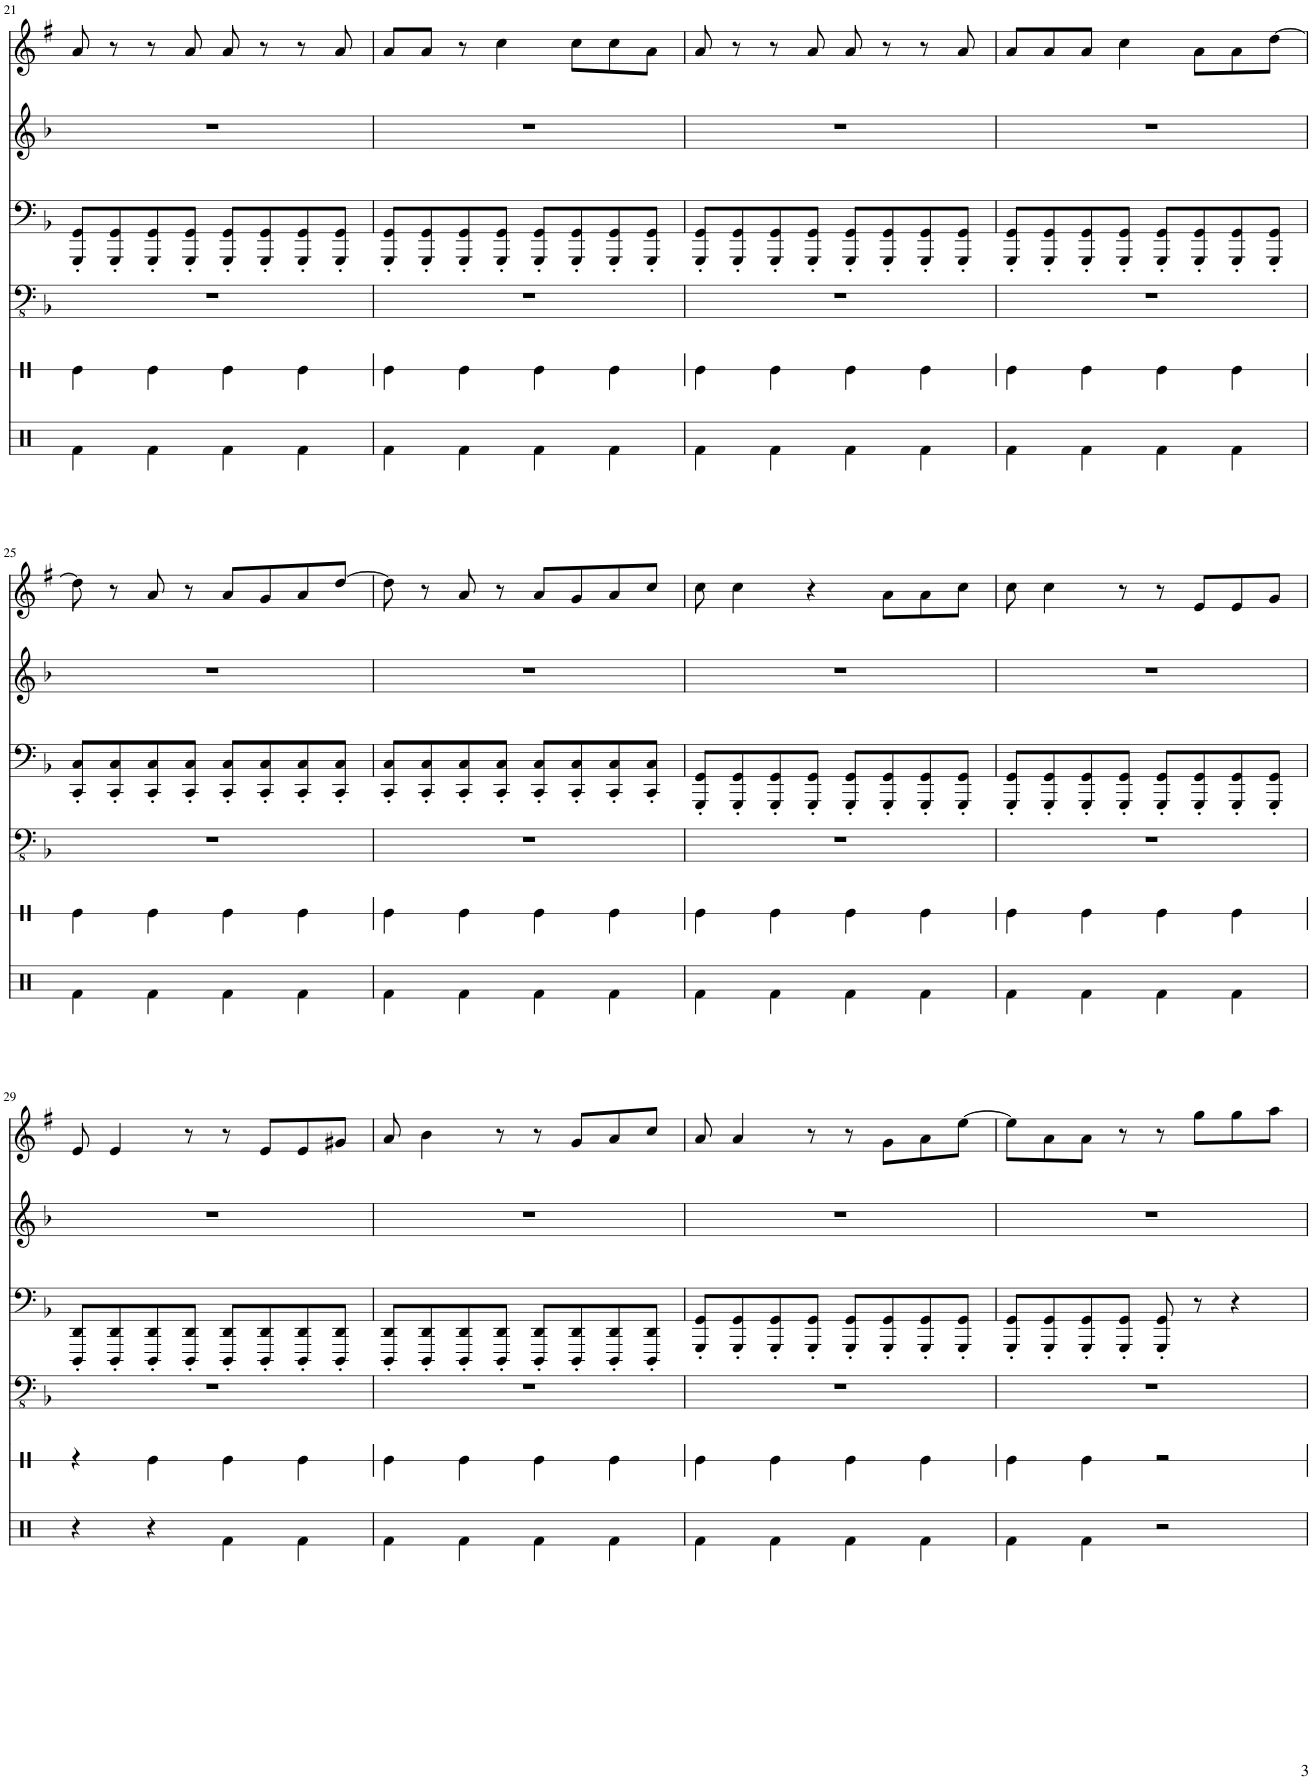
**kern	**kern	**kern	**kern	**kern	**kern
*part6	*part5	*part4	*part3	*part2	*part1
*staff6	*staff5	*staff4	*staff3	*staff2	*staff1
*I"Drumset 5 lines	*I"Tambourine	*I"Electric Bass	*I"C Tuba	*I"C Trumpet	*I"Tenor Saxophone
*	*I'Tmbn	*I'Elec b	*I'Tba	*I'Tpt	*
!!LO:PB:g=z
*clefX	*clefX	*clefFv4	*clefF4	*clefG2	*clefG2
*	*	*	*	*	*Trd8c14
*k[]	*k[]	*k[b-]	*k[b-]	*k[b-]	*k[f#]
*M4/4	*M4/4	*M4/4	*M4/4	*M4/4	*M4/4
=21	=21	=21	=21	=21	=21
4Rf\	4Re\	1r	8GGG/' 8GG/'L	1r	8a/
.	.	.	8GGG/' 8GG/'	.	8r
4Rf\	4Re\	.	8GGG/' 8GG/'	.	8r
.	.	.	8GGG/' 8GG/'J	.	8a/
4Rf\	4Re\	.	8GGG/' 8GG/'L	.	8a/
.	.	.	8GGG/' 8GG/'	.	8r
4Rf\	4Re\	.	8GGG/' 8GG/'	.	8r
.	.	.	8GGG/' 8GG/'J	.	8a/
=22	=22	=22	=22	=22	=22
4Rf\	4Re\	1r	8GGG/' 8GG/'L	1r	8a/L
.	.	.	8GGG/' 8GG/'	.	8a/J
4Rf\	4Re\	.	8GGG/' 8GG/'	.	8r
.	.	.	8GGG/' 8GG/'J	.	4cc\
4Rf\	4Re\	.	8GGG/' 8GG/'L	.	.
.	.	.	8GGG/' 8GG/'	.	8cc\L
4Rf\	4Re\	.	8GGG/' 8GG/'	.	8cc\
.	.	.	8GGG/' 8GG/'J	.	8a\J
=23	=23	=23	=23	=23	=23
4Rf\	4Re\	1r	8GGG/' 8GG/'L	1r	8a/
.	.	.	8GGG/' 8GG/'	.	8r
4Rf\	4Re\	.	8GGG/' 8GG/'	.	8r
.	.	.	8GGG/' 8GG/'J	.	8a/
4Rf\	4Re\	.	8GGG/' 8GG/'L	.	8a/
.	.	.	8GGG/' 8GG/'	.	8r
4Rf\	4Re\	.	8GGG/' 8GG/'	.	8r
.	.	.	8GGG/' 8GG/'J	.	8a/
=24	=24	=24	=24	=24	=24
4Rf\	4Re\	1r	8GGG/' 8GG/'L	1r	8a/L
.	.	.	8GGG/' 8GG/'	.	8a/
4Rf\	4Re\	.	8GGG/' 8GG/'	.	8a/J
.	.	.	8GGG/' 8GG/'J	.	4cc\
4Rf\	4Re\	.	8GGG/' 8GG/'L	.	.
.	.	.	8GGG/' 8GG/'	.	8a\L
4Rf\	4Re\	.	8GGG/' 8GG/'	.	8a\
.	.	.	8GGG/' 8GG/'J	.	[8dd\J
!!LO:LB:g=z
=25	=25	=25	=25	=25	=25
4Rf\	4Re\	1r	8CC/' 8C/'L	1r	8dd\]
.	.	.	8CC/' 8C/'	.	8r
4Rf\	4Re\	.	8CC/' 8C/'	.	8a/
.	.	.	8CC/' 8C/'J	.	8r
4Rf\	4Re\	.	8CC/' 8C/'L	.	8a/L
.	.	.	8CC/' 8C/'	.	8g/
4Rf\	4Re\	.	8CC/' 8C/'	.	8a/
.	.	.	8CC/' 8C/'J	.	[8dd/J
=26	=26	=26	=26	=26	=26
4Rf\	4Re\	1r	8CC/' 8C/'L	1r	8dd\]
.	.	.	8CC/' 8C/'	.	8r
4Rf\	4Re\	.	8CC/' 8C/'	.	8a/
.	.	.	8CC/' 8C/'J	.	8r
4Rf\	4Re\	.	8CC/' 8C/'L	.	8a/L
.	.	.	8CC/' 8C/'	.	8g/
4Rf\	4Re\	.	8CC/' 8C/'	.	8a/
.	.	.	8CC/' 8C/'J	.	8cc/J
=27	=27	=27	=27	=27	=27
4Rf\	4Re\	1r	8GGG/' 8GG/'L	1r	8cc\
.	.	.	8GGG/' 8GG/'	.	4cc\
4Rf\	4Re\	.	8GGG/' 8GG/'	.	.
.	.	.	8GGG/' 8GG/'J	.	4r
4Rf\	4Re\	.	8GGG/' 8GG/'L	.	.
.	.	.	8GGG/' 8GG/'	.	8a\L
4Rf\	4Re\	.	8GGG/' 8GG/'	.	8a\
.	.	.	8GGG/' 8GG/'J	.	8cc\J
=28	=28	=28	=28	=28	=28
4Rf\	4Re\	1r	8GGG/' 8GG/'L	1r	8cc\
.	.	.	8GGG/' 8GG/'	.	4cc\
4Rf\	4Re\	.	8GGG/' 8GG/'	.	.
.	.	.	8GGG/' 8GG/'J	.	8r
4Rf\	4Re\	.	8GGG/' 8GG/'L	.	8r
.	.	.	8GGG/' 8GG/'	.	8e/L
4Rf\	4Re\	.	8GGG/' 8GG/'	.	8e/
.	.	.	8GGG/' 8GG/'J	.	8g/J
!!LO:LB:g=z
=29	=29	=29	=29	=29	=29
4r	4r	1r	8DDD/' 8DD/'L	1r	8e/
.	.	.	8DDD/' 8DD/'	.	4e/
4r	4Re\	.	8DDD/' 8DD/'	.	.
.	.	.	8DDD/' 8DD/'J	.	8r
4Rf\	4Re\	.	8DDD/' 8DD/'L	.	8r
.	.	.	8DDD/' 8DD/'	.	8e/L
4Rf\	4Re\	.	8DDD/' 8DD/'	.	8e/
.	.	.	8DDD/' 8DD/'J	.	8g#X/J
=30	=30	=30	=30	=30	=30
4Rf\	4Re\	1r	8DDD/' 8DD/'L	1r	8a/
.	.	.	8DDD/' 8DD/'	.	4b\
4Rf\	4Re\	.	8DDD/' 8DD/'	.	.
.	.	.	8DDD/' 8DD/'J	.	8r
4Rf\	4Re\	.	8DDD/' 8DD/'L	.	8r
.	.	.	8DDD/' 8DD/'	.	8g/L
4Rf\	4Re\	.	8DDD/' 8DD/'	.	8a/
.	.	.	8DDD/' 8DD/'J	.	8cc/J
=31	=31	=31	=31	=31	=31
4Rf\	4Re\	1r	8GGG/' 8GG/'L	1r	8a/
.	.	.	8GGG/' 8GG/'	.	4a/
4Rf\	4Re\	.	8GGG/' 8GG/'	.	.
.	.	.	8GGG/' 8GG/'J	.	8r
4Rf\	4Re\	.	8GGG/' 8GG/'L	.	8r
.	.	.	8GGG/' 8GG/'	.	8g\L
4Rf\	4Re\	.	8GGG/' 8GG/'	.	8a\
.	.	.	8GGG/' 8GG/'J	.	[8ee\J
=32	=32	=32	=32	=32	=32
4Rf\	4Re\	1r	8GGG/' 8GG/'L	1r	8ee\L]
.	.	.	8GGG/' 8GG/'	.	8a\
4Rf\	4Re\	.	8GGG/' 8GG/'	.	8a\J
.	.	.	8GGG/' 8GG/'J	.	8r
2r	2r	.	8GGG/' 8GG/'	.	8r
.	.	.	8r	.	8gg\L
.	.	.	4r	.	8gg\
.	.	.	.	.	8aa\J
=	=	=	=	=	=
*-	*-	*-	*-	*-	*-
